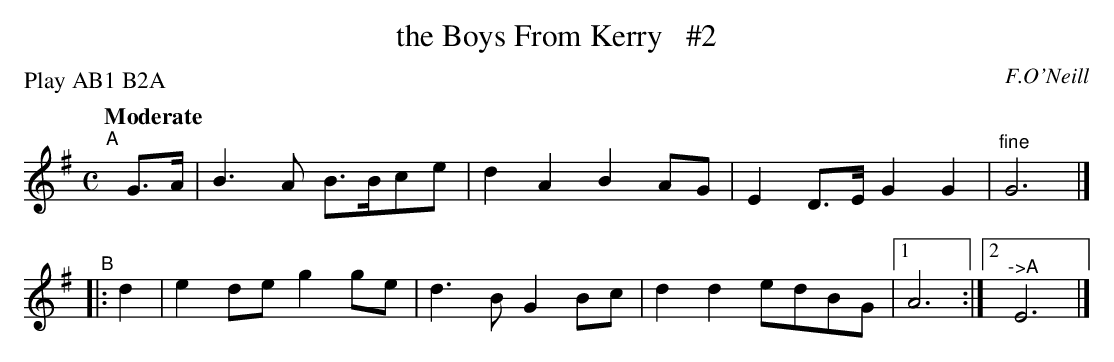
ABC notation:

X:1
T: the Boys From Kerry   #2
O: F.O'Neill
P: Play AB1 B2A
Q: "Moderate"
M: C
L: 1/8
K: G
"^A"[|] G>A | B3A B>Bce | d2A2 B2AG | E2D>E G2G2 | "^fine"G6 |]
"^B"|: d2 | e2 de g2 ge | d3B G2Bc | d2d2 edBG |1 A6 :|2 "^->A"E6 |]
